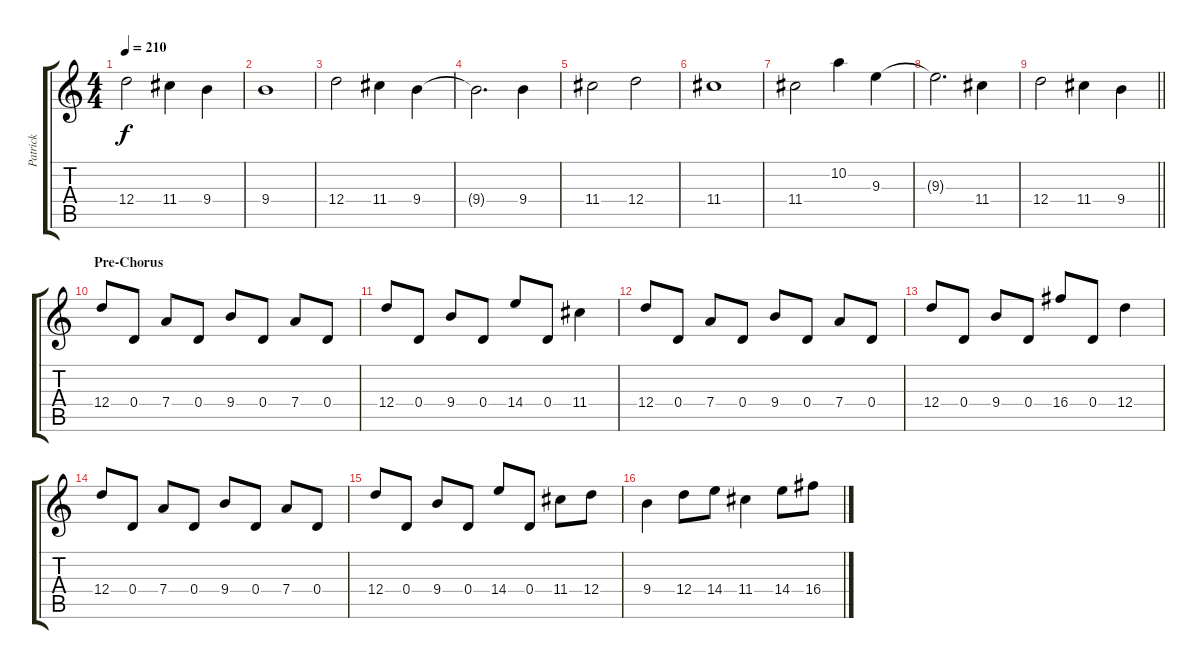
\track ("Patrick" "Patrick") {instrument distortionguitar}
\staff {score tabs}
\tuning (E4 B3 G3 D3 A2 D2) {hide}
\ts (4 4)
\tempo 210
\clef g2
\ks c
12.4.2{dy f} 11.4.4 9.4.4 |
9.4.1 |
12.4.2 11.4.4 9.4.4 |
9.4{t}.2{d} 9.4.4 |
11.4.2 12.4.2 |
11.4.1 |
11.4.2 10.2.4 9.3.4 |
9.3{t}.2{d} 11.4.4 |
\barLineRight lightlight
12.4.2 11.4.4 9.4.4 |
\section ("" "Pre-Chorus")
12.4.8 0.4.8 7.4.8 0.4.8 9.4.8 0.4.8 7.4.8 0.4.8 |
12.4.8 0.4.8 9.4.8 0.4.8 14.4.8 0.4.8 11.4.4 |
12.4.8 0.4.8 7.4.8 0.4.8 9.4.8 0.4.8 7.4.8 0.4.8 |
12.4.8 0.4.8 9.4.8 0.4.8 16.4.8 0.4.8 12.4.4 |
12.4.8 0.4.8 7.4.8 0.4.8 9.4.8 0.4.8 7.4.8 0.4.8 |
12.4.8 0.4.8 9.4.8 0.4.8 14.4.8 0.4.8 11.4.8 12.4.8 |
9.4.4 12.4.8 14.4.8 11.4.4 14.4.8 16.4.8
